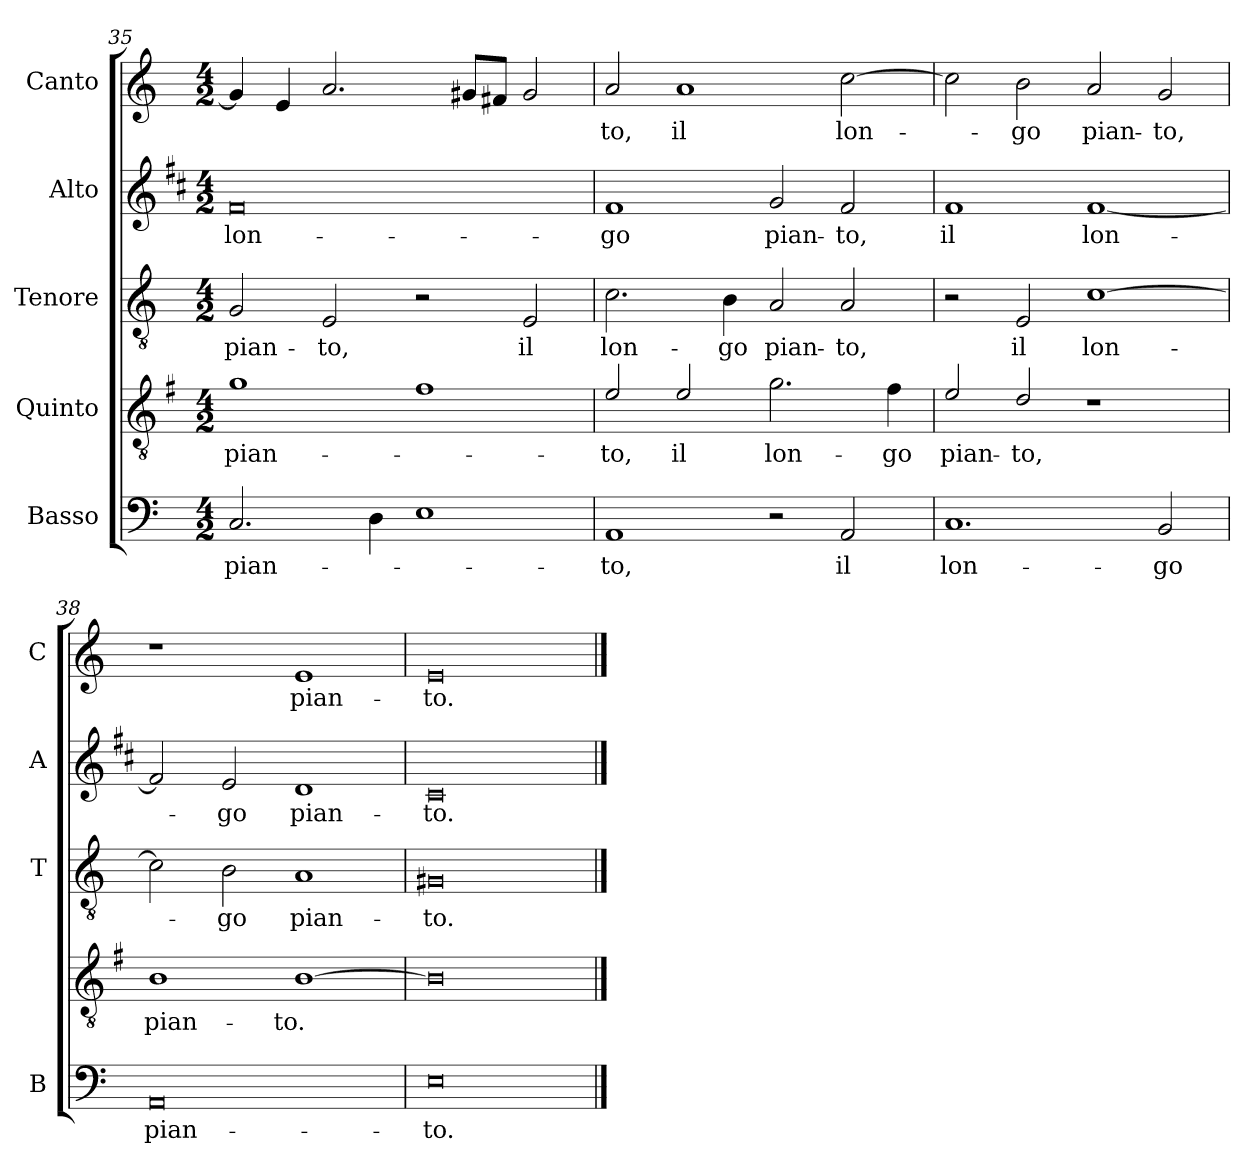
**kern	**text	**kern	**text	**kern	**text	**kern	**text	**kern	**text
*part5	*part5	*part4	*part4	*part3	*part3	*part2	*part2	*part1	*part1
*staff5	*staff5	*staff4	*staff4	*staff3	*staff3	*staff2	*staff2	*staff1	*staff1
*I"Basso	*	*I"Quinto	*	*I"Tenore	*	*I"Alto	*	*I"Canto	*
*I'B	*	*	*	*I'T	*	*I'A	*	*I'C	*
*clefF4	*	*clefGv2	*	*clefGv2	*	*clefG2	*	*clefG2	*
*	*	*ITrd4c7	*	*	*	*ITrd1c2	*	*	*
*k[]	*	*k[]	*	*k[]	*	*k[]	*	*k[]	*
*C:	*	*C:	*	*C:	*	*C:	*	*C:	*
*M4/2	*	*M4/2	*	*M4/2	*	*M4/2	*	*M4/2	*
=35	=35	=35	=35	=35	=35	=35	=35	=35	=35
!	!LO:LY:b	!	!LO:LY:b	!	!LO:LY:b	!	!LO:LY:b	!	!
2.C/	pian-	1c	pian-	2G/	pian-	0e	lon-	4g/]	.
.	.	.	.	.	.	.	.	4e/	.
!	!	!	!	!	!LO:LY:b	!	!	!	!
.	.	.	.	2E/	-to,	.	.	2.a/	.
4D\	.	.	.	.	.	.	.	.	.
1E	.	1B	.	2r	.	.	.	.	.
.	.	.	.	.	.	.	.	8g#X/L	.
.	.	.	.	.	.	.	.	8f#X/J	.
!	!	!	!	!	!LO:LY:b	!	!	!	!
.	.	.	.	2E/	il	.	.	2g#/	.
=36	=36	=36	=36	=36	=36	=36	=36	=36	=36
!	!LO:LY:b	!	!LO:LY:b	!	!LO:LY:b	!	!LO:LY:b	!	!LO:LY:b
1AA	-to,	2A/	-to,	2.c\	lon-	1e	-go	2a/	-to,
!	!	!	!LO:LY:b	!	!	!	!	!	!LO:LY:b
.	.	2A/	il	.	.	.	.	1a	il
!	!	!	!	!	!LO:LY:b	!	!	!	!
.	.	.	.	4B\	-go	.	.	.	.
!	!	!	!LO:LY:b	!	!LO:LY:b	!	!LO:LY:b	!	!
2r	.	2.c\	lon-	2A/	pian-	2f/	pian-	.	.
!	!LO:LY:b	!	!	!	!LO:LY:b	!	!LO:LY:b	!	!LO:LY:b
2AA/	il	.	.	2A/	-to,	2e/	-to,	[2cc\	lon-
!	!	!	!LO:LY:b	!	!	!	!	!	!
.	.	4B\	-go	.	.	.	.	.	.
=37	=37	=37	=37	=37	=37	=37	=37	=37	=37
!	!LO:LY:b	!	!LO:LY:b	!	!	!	!LO:LY:b	!	!
1.C	lon-	2A/	pian-	2r	.	1e	il	2cc\]	.
!	!	!	!LO:LY:b	!	!LO:LY:b	!	!	!	!LO:LY:b
.	.	2G/	-to,	2E/	il	.	.	2b\	-go
!	!	!	!	!	!LO:LY:b	!	!LO:LY:b	!	!LO:LY:b
.	.	1r	.	[1c	lon-	[1e	lon-	2a/	pian-
!	!LO:LY:b	!	!	!	!	!	!	!	!LO:LY:b
2BB/	-go	.	.	.	.	.	.	2g/	-to,
=38	=38	=38	=38	=38	=38	=38	=38	=38	=38
!	!LO:LY:b	!	!LO:LY:b	!	!	!	!	!	!
0AA	pian-	1E	pian-	2c\]	.	2e/]	.	1r	.
!	!	!	!	!	!LO:LY:b	!	!LO:LY:b	!	!
.	.	.	.	2B\	-go	2d/	-go	.	.
!	!	!	!LO:LY:b	!	!LO:LY:b	!	!LO:LY:b	!	!LO:LY:b
.	.	[1E	-to.	1A	pian-	1c	pian-	1e	pian-
=39	=39	=39	=39	=39	=39	=39	=39	=39	=39
!	!LO:LY:b	!	!	!	!LO:LY:b	!	!LO:LY:b	!	!LO:LY:b
0E	-to.	0E]	.	0G#X	-to.	0B	-to.	0e	-to.
==	==	==	==	==	==	==	==	==	==
*-	*-	*-	*-	*-	*-	*-	*-	*-	*-
